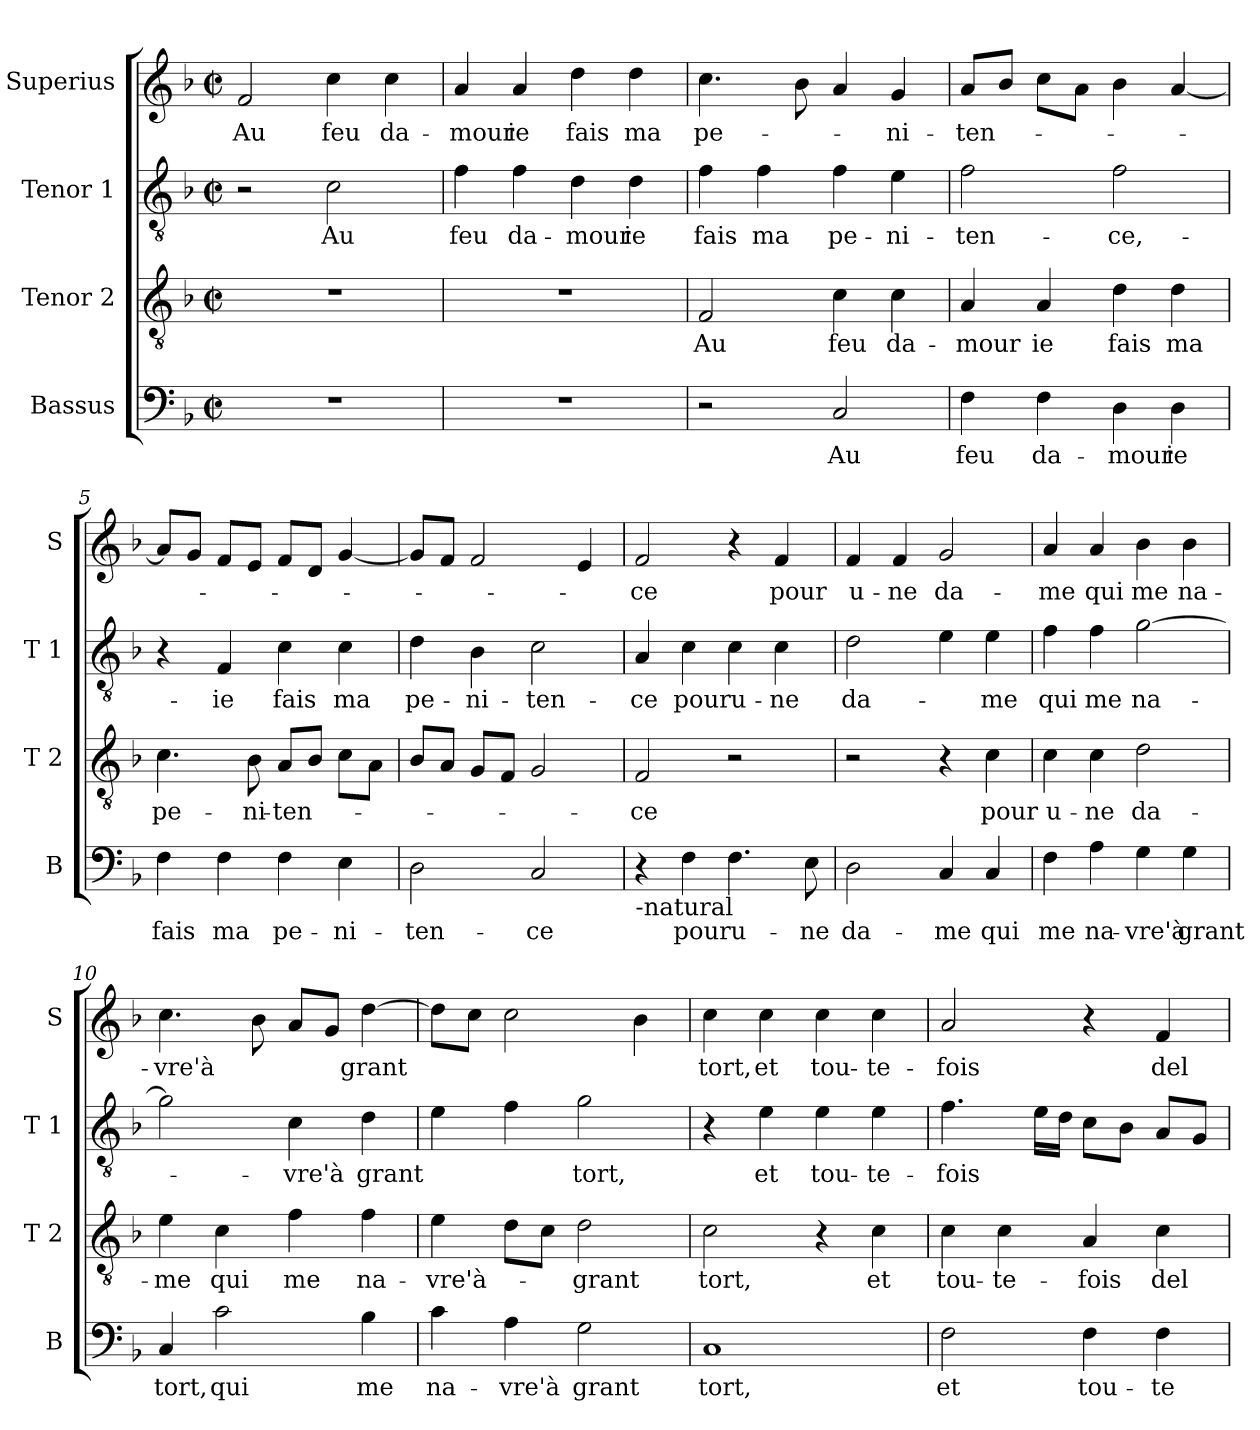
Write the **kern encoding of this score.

**kern	**text	**kern	**text	**kern	**text	**kern	**text
*part4	*part4	*part3	*part3	*part2	*part2	*part1	*part1
*staff4	*staff4	*staff3	*staff3	*staff2	*staff2	*staff1	*staff1
*I"Bassus	*	*I"Tenor 2	*	*I"Tenor 1	*	*I"Superius	*
*I'B	*	*I'T 2	*	*I'T 1	*	*I'S	*
*clefF4	*	*clefGv2	*	*clefGv2	*	*clefG2	*
*k[b-]	*	*k[b-]	*	*k[b-]	*	*k[b-]	*
*F:	*	*F:	*	*F:	*	*F:	*
*M2/2	*	*M2/2	*	*M2/2	*	*M2/2	*
*met(c|)	*	*met(c|)	*	*met(c|)	*	*met(c|)	*
=1	=1	=1	=1	=1	=1	=1	=1
!	!	!	!	!	!	!	!LO:LY:b
1r	.	1r	.	2r	.	2f/	Au
!	!	!	!	!	!LO:LY:b	!	!LO:LY:b
.	.	.	.	2c\	Au	4cc\	feu
!	!	!	!	!	!	!	!LO:LY:b
.	.	.	.	.	.	4cc\	da-
=2	=2	=2	=2	=2	=2	=2	=2
!	!	!	!	!	!LO:LY:b	!	!LO:LY:b
1r	.	1r	.	4f\	feu	4a/	-mour
!	!	!	!	!	!LO:LY:b	!	!LO:LY:b
.	.	.	.	4f\	da-	4a/	ie
!	!	!	!	!	!LO:LY:b	!	!LO:LY:b
.	.	.	.	4d\	-mour	4dd\	fais
!	!	!	!	!	!LO:LY:b	!	!LO:LY:b
.	.	.	.	4d\	ie	4dd\	ma
=3	=3	=3	=3	=3	=3	=3	=3
!	!	!	!LO:LY:b	!	!LO:LY:b	!	!LO:LY:b
2r	.	2F/	Au	4f\	fais	4.cc\	pe-
!	!	!	!	!	!LO:LY:b	!	!
.	.	.	.	4f\	ma	.	.
.	.	.	.	.	.	8b-\	.
!	!LO:LY:b	!	!LO:LY:b	!	!LO:LY:b	!	!
2C/	Au	4c\	feu	4f\	pe-	4a/	.
!	!	!	!LO:LY:b	!	!LO:LY:b	!	!LO:LY:b
.	.	4c\	da-	4e\	-ni-	4g/	-ni-
=4	=4	=4	=4	=4	=4	=4	=4
!	!LO:LY:b	!	!LO:LY:b	!	!LO:LY:b	!	!LO:LY:b
4F\	feu	4A/	-mour	2f\	-ten-	8a/L	-ten-
.	.	.	.	.	.	8b-/J	.
!	!LO:LY:b	!	!LO:LY:b	!	!	!	!
4F\	da-	4A/	ie	.	.	8cc\L	.
.	.	.	.	.	.	8a\J	.
!	!LO:LY:b	!	!LO:LY:b	!	!LO:LY:b	!	!
4D\	-mour	4d\	fais	2f\	-ce,-	4b-\	.
!	!LO:LY:b	!	!LO:LY:b	!	!	!	!
4D\	ie	4d\	ma	.	.	[4a/	.
=5	=5	=5	=5	=5	=5	=5	=5
!	!LO:LY:b	!	!LO:LY:b	!	!	!	!
4F\	fais	4.c\	pe-	4r	.	8a/L]	.
.	.	.	.	.	.	8g/J	.
!	!LO:LY:b	!	!	!	!LO:LY:b	!	!
4F\	ma	.	.	4F/	-ie	8f/L	.
!	!	!	!LO:LY:b	!	!	!	!
.	.	8B-\	-ni-	.	.	8e/J	.
!	!LO:LY:b	!	!LO:LY:b	!	!LO:LY:b	!	!
4F\	pe-	8A/L	-ten-	4c\	fais	8f/L	.
.	.	8B-/J	.	.	.	8d/J	.
!	!LO:LY:b	!	!	!	!LO:LY:b	!	!
4E\	-ni-	8c\L	.	4c\	ma	[4g/	.
.	.	8A\J	.	.	.	.	.
!!LO:LB:g=z
=6	=6	=6	=6	=6	=6	=6	=6
!	!LO:LY:b	!	!	!	!LO:LY:b	!	!
2D\	-ten-	8B-/L	.	4d\	pe-	8g/L]	.
.	.	8A/J	.	.	.	8f/J	.
!	!	!	!	!	!LO:LY:b	!	!
.	.	8G/L	.	4B-\	-ni-	2f/	.
.	.	8F/J	.	.	.	.	.
!	!LO:LY:b	!	!	!	!LO:LY:b	!	!
2C/	-ce	2G/	.	2c\	-ten-	.	.
.	.	.	.	.	.	4e/	.
=7	=7	=7	=7	=7	=7	=7	=7
!LO:TX:b:t=-natural	!	!	!	!	!	!	!
!	!	!	!LO:LY:b	!	!LO:LY:b	!	!LO:LY:b
4r	.	2F/	-ce	4A/	-ce	2f/	-ce
!	!LO:LY:b	!	!	!	!LO:LY:b	!	!
4F\	pour	.	.	4c\	pour	.	.
!	!LO:LY:b	!	!	!	!LO:LY:b	!	!
4.F\	u-	2r	.	4c\	u-	4r	.
!	!	!	!	!	!LO:LY:b	!	!LO:LY:b
.	.	.	.	4c\	-ne	4f/	pour
!	!LO:LY:b	!	!	!	!	!	!
8E\	-ne	.	.	.	.	.	.
=8	=8	=8	=8	=8	=8	=8	=8
!	!LO:LY:b	!	!	!	!LO:LY:b	!	!LO:LY:b
2D\	da-	2r	.	2d\	da-	4f/	u-
!	!	!	!	!	!	!	!LO:LY:b
.	.	.	.	.	.	4f/	-ne
!	!LO:LY:b	!	!	!	!	!	!LO:LY:b
4C/	-me	4r	.	4e\	.	2g/	da-
!	!LO:LY:b	!	!LO:LY:b	!	!LO:LY:b	!	!
4C/	qui	4c\	pour	4e\	-me	.	.
=9	=9	=9	=9	=9	=9	=9	=9
!	!LO:LY:b	!	!LO:LY:b	!	!LO:LY:b	!	!LO:LY:b
4F\	me	4c\	u-	4f\	qui	4a/	-me
!	!LO:LY:b	!	!LO:LY:b	!	!LO:LY:b	!	!LO:LY:b
4A\	na-	4c\	-ne	4f\	me	4a/	qui
!	!LO:LY:b	!	!LO:LY:b	!	!LO:LY:b	!	!LO:LY:b
4G\	-vre'à	2d\	da-	[2g\	na-	4b-\	me
!	!LO:LY:b	!	!	!	!	!	!LO:LY:b
4G\	grant	.	.	.	.	4b-\	na-
=10	=10	=10	=10	=10	=10	=10	=10
!	!LO:LY:b	!	!LO:LY:b	!	!	!	!LO:LY:b
4C/	tort,	4e\	-me	2g\]	.	4.cc\	-vre'à
!	!LO:LY:b	!	!LO:LY:b	!	!	!	!
2c\	qui	4c\	qui	.	.	.	.
.	.	.	.	.	.	8b-\	.
!	!	!	!LO:LY:b	!	!LO:LY:b	!	!
.	.	4f\	me	4c\	-vre'à	8a/L	.
.	.	.	.	.	.	8g/J	.
!	!LO:LY:b	!	!LO:LY:b	!	!LO:LY:b	!	!LO:LY:b
4B-\	me	4f\	na-	4d\	grant	[4dd\	grant
!!LO:LB:g=z
=11	=11	=11	=11	=11	=11	=11	=11
!	!LO:LY:b	!	!LO:LY:b	!	!	!	!
4c\	na-	4e\	-vre'à-	4e\	.	8dd\L]	.
.	.	.	.	.	.	8cc\J	.
!	!LO:LY:b	!	!	!	!	!	!
4A\	-vre'à	8d\L	.	4f\	.	2cc\	.
.	.	8c\J	.	.	.	.	.
!	!LO:LY:b	!	!LO:LY:b	!	!LO:LY:b	!	!
2G\	grant	2d\	-grant	2g\	tort,	.	.
.	.	.	.	.	.	4b-\	.
=12	=12	=12	=12	=12	=12	=12	=12
!	!LO:LY:b	!	!LO:LY:b	!	!	!	!LO:LY:b
1C	tort,	2c\	tort,	4r	.	4cc\	tort,
!	!	!	!	!	!LO:LY:b	!	!LO:LY:b
.	.	.	.	4e\	et	4cc\	et
!	!	!	!	!	!LO:LY:b	!	!LO:LY:b
.	.	4r	.	4e\	tou-	4cc\	tou-
!	!	!	!LO:LY:b	!	!LO:LY:b	!	!LO:LY:b
.	.	4c\	et	4e\	-te-	4cc\	-te-
=13	=13	=13	=13	=13	=13	=13	=13
!	!LO:LY:b	!	!LO:LY:b	!	!LO:LY:b	!	!LO:LY:b
2F\	et	4c\	tou-	4.f\	-fois	2a/	-fois
!	!	!	!LO:LY:b	!	!	!	!
.	.	4c\	-te-	.	.	.	.
.	.	.	.	16e\LL	.	.	.
.	.	.	.	16d\JJ	.	.	.
!	!LO:LY:b	!	!LO:LY:b	!	!	!	!
4F\	tou-	4A/	-fois	8c\L	.	4r	.
.	.	.	.	8B-\J	.	.	.
!	!LO:LY:b	!	!LO:LY:b	!	!	!	!LO:LY:b
4F\	-te-	4c\	del-	8A/L	.	4f/	del-
.	.	.	.	8G/J	.	.	.
=	=	=	=	=	=	=	=
*-	*-	*-	*-	*-	*-	*-	*-
